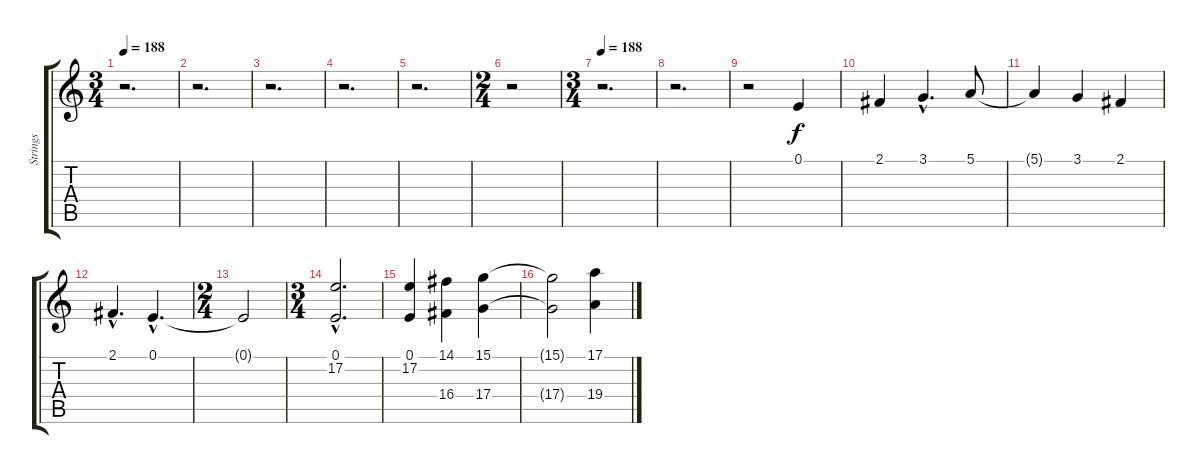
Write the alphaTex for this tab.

\track ("Strings" "Strings") {instrument stringensemble2}
\staff {score tabs}
\tuning (E4 B3 G3 D3 A2 E2) {hide}
\ts (3 4)
\tempo 188
\clef g2
\ks c
r.2{d dy f} |
r.2{d} |
r.2{d} |
r.2{d} |
r.2{d} |
\ts (2 4)
r.2 |
\ts (3 4)
\tempo 188
r.2{d} |
r.2{d} |
r.2 0.1.4{volume 13} |
2.1.4 3.1{hac}.4{d} 5.1.8 |
5.1{t}.4 3.1.4 2.1.4 |
2.1{hac}.4{d} 0.1{hac}.4{d} |
\ts (2 4)
0.1{t}.2 |
\ts (3 4)
(0.1{hac} 17.2{hac}).2{d volume 10} |
(0.1 17.2).4 (14.1 16.4).4 (15.1 17.4).4 |
(15.1{t} 17.4{t}).2 (17.1 19.4).4
